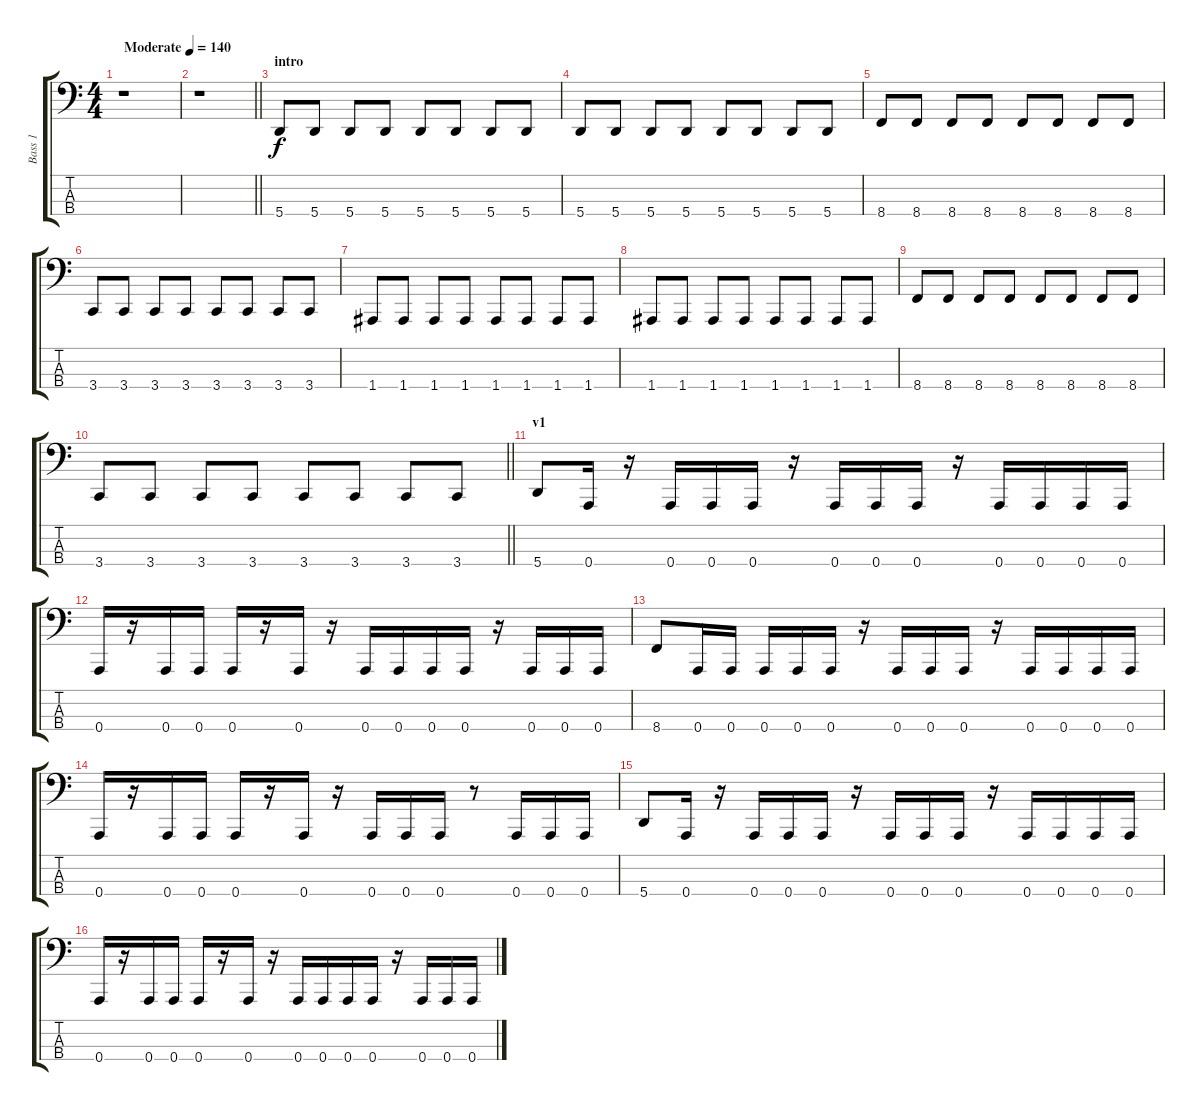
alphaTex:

\track ("Bass 1" "Bass 1") {instrument electricbasspick}
\staff {score tabs}
\tuning (G2 A1 E1 A0) {hide}
\ts (4 4)
\tempo (140 "Moderate")
\clef f4
\ks c
r.1{dy f instrument electricbasspick} |
\barLineRight lightlight
r.1 |
\section ("" "intro")
5.4.8 5.4.8 5.4.8 5.4.8 5.4.8 5.4.8 5.4.8 5.4.8 |
5.4.8 5.4.8 5.4.8 5.4.8 5.4.8 5.4.8 5.4.8 5.4.8 |
8.4.8 8.4.8 8.4.8 8.4.8 8.4.8 8.4.8 8.4.8 8.4.8 |
3.4.8 3.4.8 3.4.8 3.4.8 3.4.8 3.4.8 3.4.8 3.4.8 |
1.4.8 1.4.8 1.4.8 1.4.8 1.4.8 1.4.8 1.4.8 1.4.8 |
1.4.8 1.4.8 1.4.8 1.4.8 1.4.8 1.4.8 1.4.8 1.4.8 |
8.4.8 8.4.8 8.4.8 8.4.8 8.4.8 8.4.8 8.4.8 8.4.8 |
\barLineRight lightlight
3.4.8 3.4.8 3.4.8 3.4.8 3.4.8 3.4.8 3.4.8 3.4.8 |
\section ("" "v1")
5.4.8 0.4.16 r.16 0.4.16 0.4.16 0.4.16 r.16 0.4.16 0.4.16 0.4.16 r.16 0.4.16 0.4.16 0.4.16 0.4.16 |
0.4.16 r.16 0.4.16 0.4.16 0.4.16 r.16 0.4.16 r.16 0.4.16 0.4.16 0.4.16 0.4.16 r.16 0.4.16 0.4.16 0.4.16 |
8.4.8 0.4.16 0.4.16 0.4.16 0.4.16 0.4.16 r.16 0.4.16 0.4.16 0.4.16 r.16 0.4.16 0.4.16 0.4.16 0.4.16 |
0.4.16 r.16 0.4.16 0.4.16 0.4.16 r.16 0.4.16 r.16 0.4.16 0.4.16 0.4.16 r.8 0.4.16 0.4.16 0.4.16 |
5.4.8 0.4.16 r.16 0.4.16 0.4.16 0.4.16 r.16 0.4.16 0.4.16 0.4.16 r.16 0.4.16 0.4.16 0.4.16 0.4.16 |
0.4.16 r.16 0.4.16 0.4.16 0.4.16 r.16 0.4.16 r.16 0.4.16 0.4.16 0.4.16 0.4.16 r.16 0.4.16 0.4.16 0.4.16
